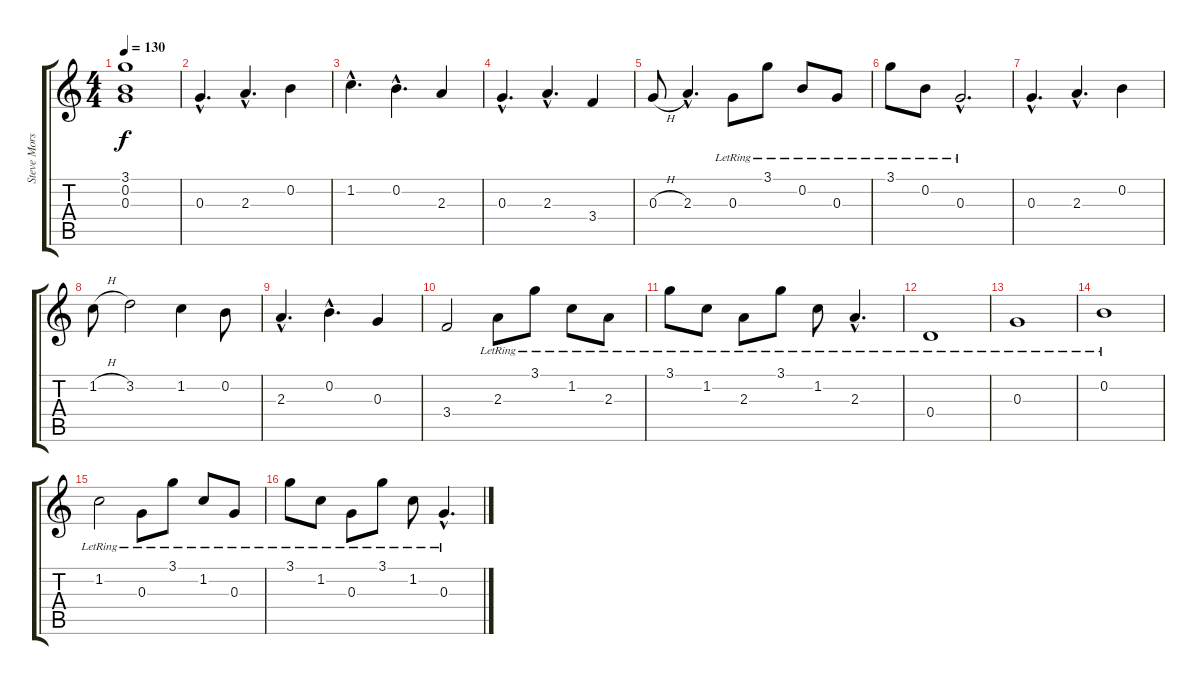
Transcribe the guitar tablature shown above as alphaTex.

\track ("Steve Morse - Clean" "Steve Mors") {instrument electricguitarclean}
\staff {score tabs}
\tuning (E4 B3 G3 D3 A2 E2) {hide}
\ts (4 4)
\tempo 130
\clef g2
\ks c
(3.1{t} 0.2{t} 0.3{t}).1{dy f} |
0.3{hac}.4{d} 2.3{hac}.4{d} 0.2.4 |
1.2{hac}.4{d} 0.2{hac}.4{d} 2.3.4 |
0.3{hac}.4{d} 2.3{hac}.4{d} 3.4.4 |
0.3{h}.8 2.3{hac}.4{d} 0.3{lr}.8 3.1{lr}.8 0.2{lr}.8 0.3{lr}.8 |
3.1{lr}.8 0.2{lr}.8 0.3{hac lr}.2{d} |
0.3{hac}.4{d} 2.3{hac}.4{d} 0.2.4 |
1.2{h}.8 3.2.2 1.2.4 0.2.8 |
2.3{hac}.4{d} 0.2{hac}.4{d} 0.3.4 |
3.4.2 2.3{lr}.8 3.1{lr}.8 1.2{lr}.8 2.3{lr}.8 |
3.1{lr}.8 1.2{lr}.8 2.3{lr}.8 3.1{lr}.8 1.2{lr}.8 2.3{hac lr}.4{d} |
0.4{lr}.1 |
0.3{lr}.1 |
0.2{lr}.1 |
1.2{lr}.2 0.3{lr}.8 3.1{lr}.8 1.2{lr}.8 0.3{lr}.8 |
3.1{lr}.8 1.2{lr}.8 0.3{lr}.8 3.1{lr}.8 1.2{lr}.8 0.3{hac lr}.4{d}
